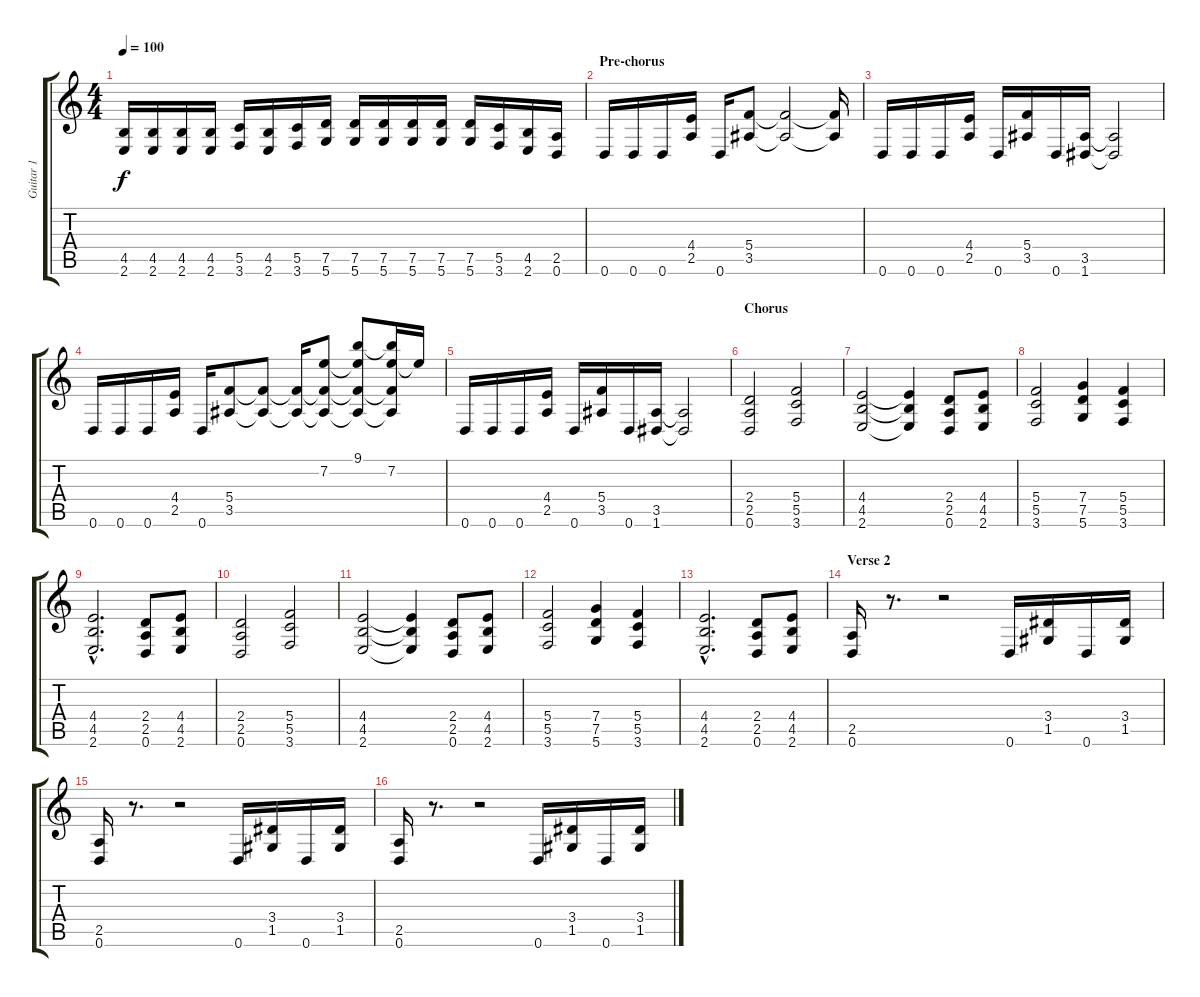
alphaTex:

\track ("Guitar 1" "Guitar 1") {instrument distortionguitar}
\staff {score tabs}
\tuning (D4 A3 F3 C3 G2 D2) {hide}
\ts (4 4)
\tempo 100
\clef g2
\ks c
(4.5 2.6).16{dy f} (4.5 2.6).16 (4.5 2.6).16 (4.5 2.6).16 (5.5 3.6).16 (4.5 2.6).16 (5.5 3.6).16 (7.5 5.6).16 (7.5 5.6).16 (7.5 5.6).16 (7.5 5.6).16 (7.5 5.6).16 (7.5 5.6).16 (5.5 3.6).16 (4.5 2.6).16 (2.5 0.6).16 |
\section ("" "Pre-chorus")
0.6.16 0.6.16 0.6.16 (4.4 2.5).16 0.6.16 (5.4 3.5).8 (5.4{t} 3.5{t}).2 (5.4{t} 3.5{t}).16 |
0.6.16 0.6.16 0.6.16 (4.4 2.5).16 0.6.16 (5.4 3.5).16 0.6.16 (3.5 1.6).16 (3.5{t} 1.6{t}).2 |
0.6.16 0.6.16 0.6.16 (4.4 2.5).16 0.6.16 (5.4 3.5).8 (5.4{t} 3.5{t}).8 (5.4{t} 3.5{t}).16 (7.2 5.4{t} 3.5{t}).8 (9.1 7.2{t} 5.4{t} 3.5{t}).8 (9.1{t} 7.2 5.4{t} 3.5{t}).16 7.2{t}.16 |
0.6.16 0.6.16 0.6.16 (4.4 2.5).16 0.6.16 (5.4 3.5).16 0.6.16 (3.5 1.6).16 (3.5{t} 1.6{t}).2 |
\section ("" "Chorus")
(2.4 2.5 0.6).2 (5.4 5.5 3.6).2 |
(4.4 4.5 2.6).2 (4.4{t} 4.5{t} 2.6{t}).4 (2.4 2.5 0.6).8 (4.4 4.5 2.6).8 |
(5.4 5.5 3.6).2 (7.4 7.5 5.6).4 (5.4 5.5 3.6).4 |
(4.4{hac} 4.5{hac} 2.6{hac}).2{d} (2.4 2.5 0.6).8 (4.4 4.5 2.6).8 |
(2.4 2.5 0.6).2 (5.4 5.5 3.6).2 |
(4.4 4.5 2.6).2 (4.4{t} 4.5{t} 2.6{t}).4 (2.4 2.5 0.6).8 (4.4 4.5 2.6).8 |
(5.4 5.5 3.6).2 (7.4 7.5 5.6).4 (5.4 5.5 3.6).4 |
(4.4{hac} 4.5{hac} 2.6{hac}).2{d} (2.4 2.5 0.6).8 (4.4 4.5 2.6).8 |
\section ("" "Verse 2")
(2.5 0.6).16 r.8{d} r.2 0.6.16 (3.4 1.5).16 0.6.16 (3.4 1.5).16 |
(2.5 0.6).16 r.8{d} r.2 0.6.16 (3.4 1.5).16 0.6.16 (3.4 1.5).16 |
(2.5 0.6).16 r.8{d} r.2 0.6.16 (3.4 1.5).16 0.6.16 (3.4 1.5).16
